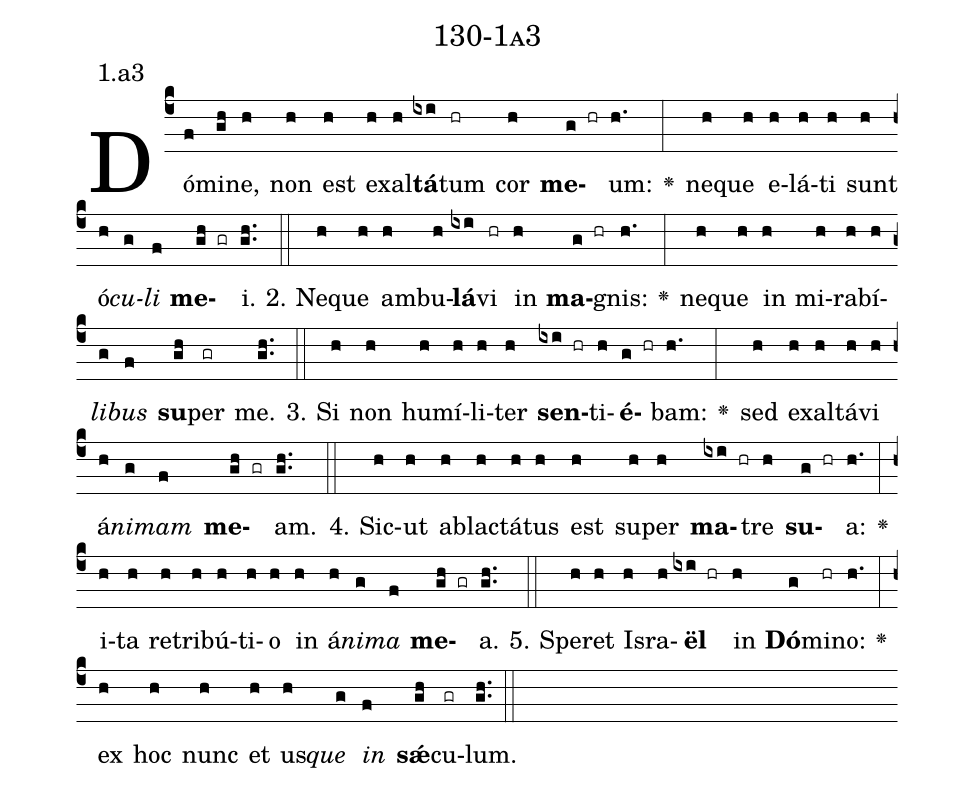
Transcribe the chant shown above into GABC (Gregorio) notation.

name: 130-1a3;
annotation: 1.a3;
%%
(c4)Dó(f)mi(gh)ne,(h) non(h) est(h) ex(h)al(h)<b>tá</b>(ixi)tum(hr) cor(h) <b>me</b>(g hr)um:(h.) <v>\greheightstar</v>(:) ne(h)que(h) e(h)lá(h)ti(h) sunt(h) ó(h)<i>cu</i>(g)<i>li</i>(f) <b>me</b>(gh gr)i.(gh..) (::)
2. Ne(h)que(h) am(h)bu(h)<b>lá</b>(ixi)vi(hr) in(h) <b>ma</b>(g hr)gnis:(h.) <v>\greheightstar</v>(:) ne(h)que(h) in(h) mi(h)ra(h)bí(h)<i>li</i>(g)<i>bus</i>(f) <b>su</b>(gh)per(gr) me.(gh..) (::)
3. Si(h) non(h) hu(h)mí(h)li(h)ter(h) <b>sen</b>(ixi hr)ti(h)<b>é</b>(g hr)bam:(h.) <v>\greheightstar</v>(:) sed(h) ex(h)al(h)tá(h)vi(h) á(h)<i>ni</i>(g)<i>mam</i>(f) <b>me</b>(gh gr)am.(gh..) (::)
4. Sic(h)ut(h) ab(h)lac(h)tá(h)tus(h) est(h) su(h)per(h) <b>ma</b>(ixi hr)tre(h) <b>su</b>(g hr)a:(h.) <v>\greheightstar</v>(:) i(h)ta(h) re(h)tri(h)bú(h)ti(h)o(h) in(h) á(h)<i>ni</i>(g)<i>ma</i>(f) <b>me</b>(gh gr)a.(gh..) (::)
5. Spe(h)ret(h) Is(h)ra(h)<b>ël</b>(ixi hr) in(h) <b>Dó</b>(g)mi(hr)no:(h.) <v>\greheightstar</v>(:) ex(h) hoc(h) nunc(h) et(h) us(h)<i>que</i>(g) <i>in</i>(f) <b>sǽ</b>(gh)cu(gr)lum.(gh..) (::)
